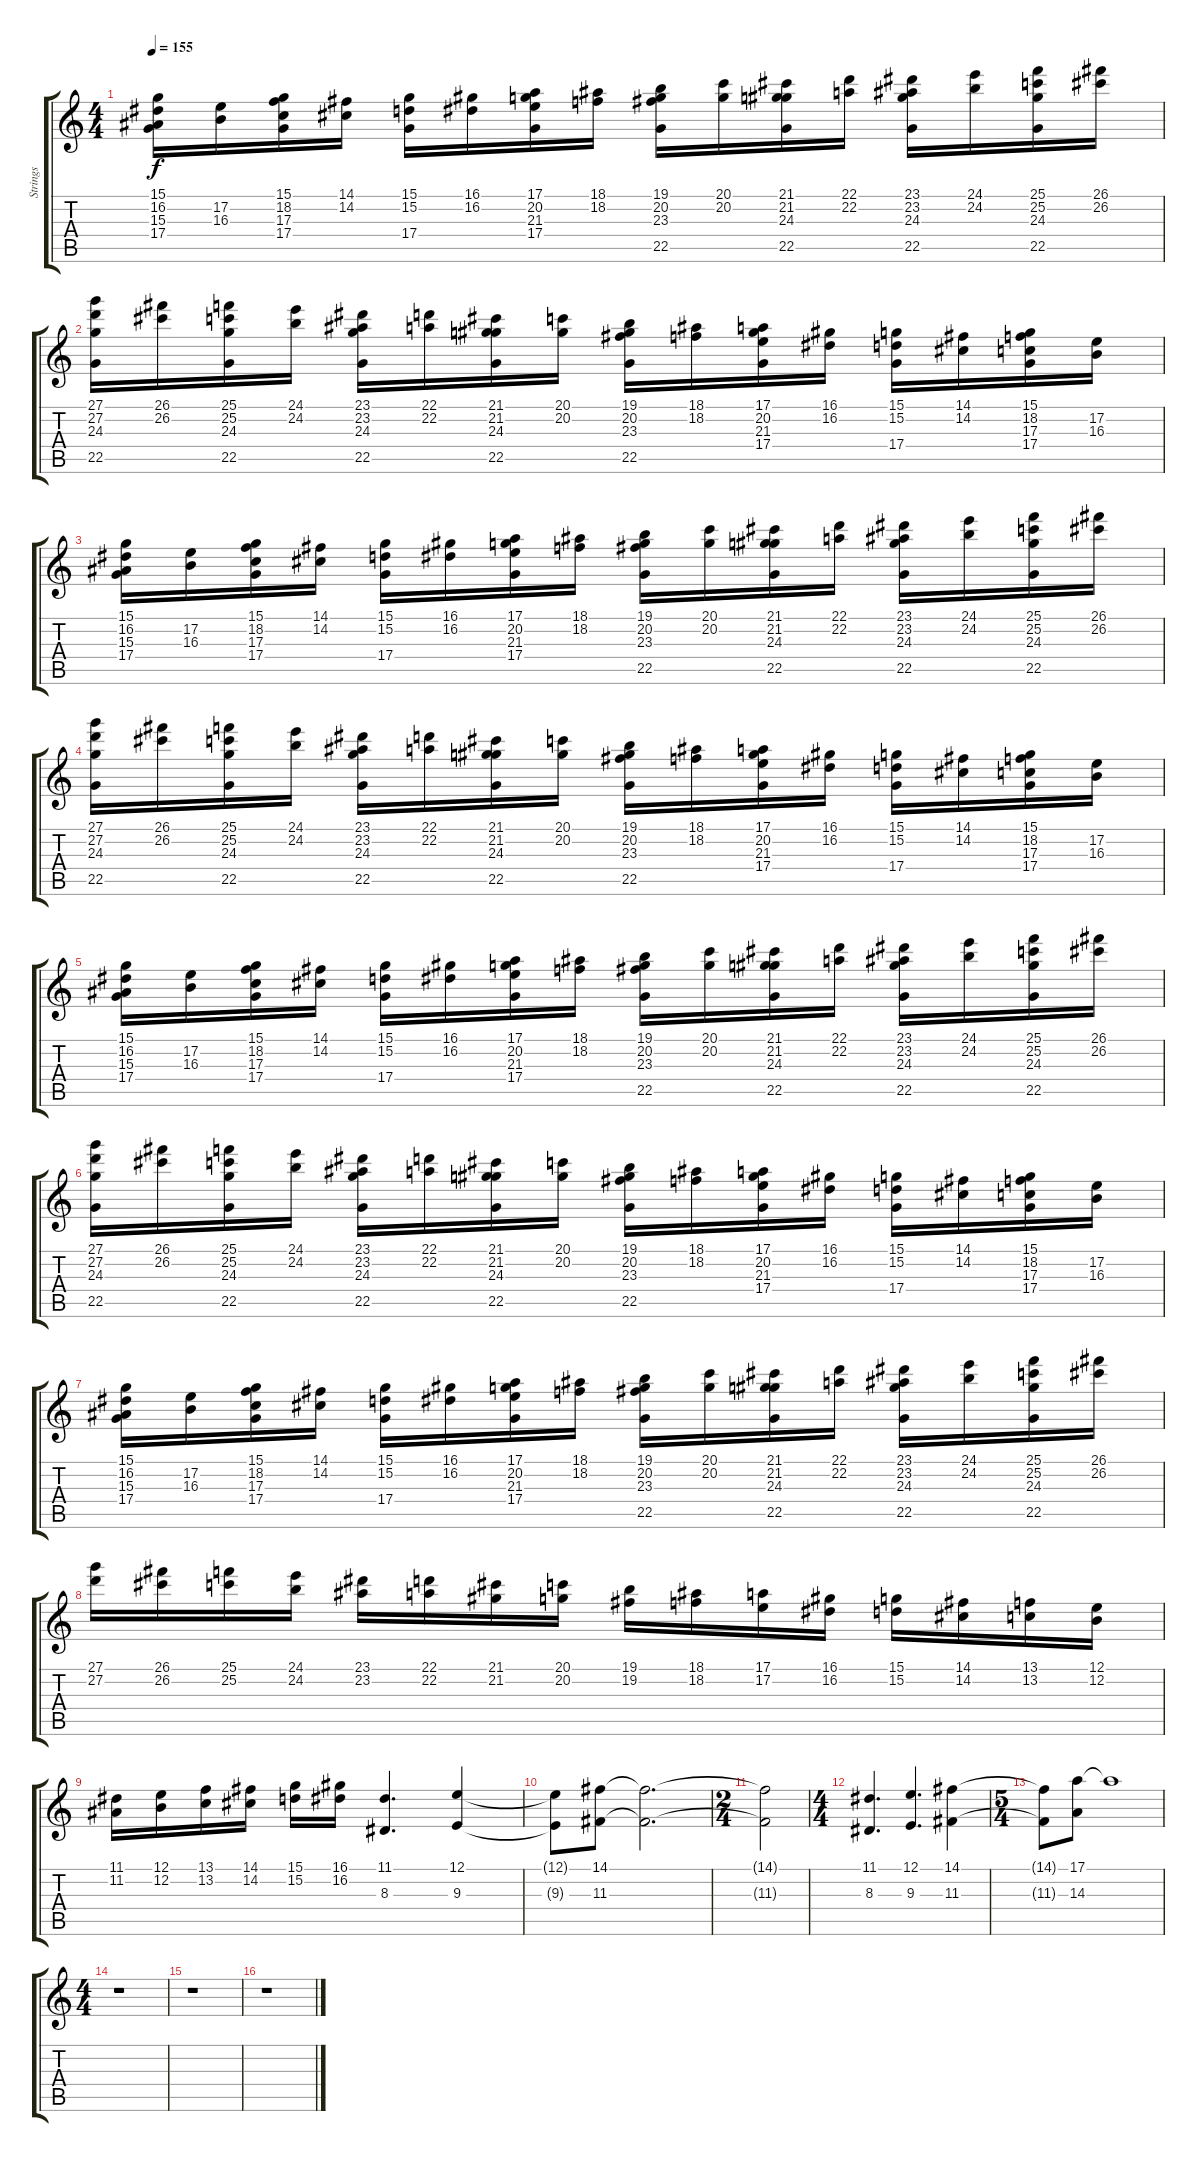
\track ("Strings" "Strings") {instrument stringensemble1}
\staff {score tabs}
\tuning (E4 B3 G3 D3 A2 E2) {hide}
\ts (4 4)
\tempo 155
\clef g2
\ks c
(15.1 16.2 15.3 17.4).16{dy f} (17.2 16.3).16 (15.1 18.2 17.3 17.4).16 (14.1 14.2).16 (15.1 15.2 17.4).16 (16.1 16.2).16 (17.1 20.2 21.3 17.4).16 (18.1 18.2).16 (19.1 20.2 23.3 22.5).16 (20.1 20.2).16 (21.1 21.2 24.3 22.5).16 (22.1 22.2).16 (23.1 23.2 24.3 22.5).16 (24.1 24.2).16 (25.1 25.2 24.3 22.5).16 (26.1 26.2).16 |
(27.1 27.2 24.3 22.5).16 (26.1 26.2).16 (25.1 25.2 24.3 22.5).16 (24.1 24.2).16 (23.1 23.2 24.3 22.5).16 (22.1 22.2).16 (21.1 21.2 24.3 22.5).16 (20.1 20.2).16 (19.1 20.2 23.3 22.5).16 (18.1 18.2).16 (17.1 20.2 21.3 17.4).16 (16.1 16.2).16 (15.1 15.2 17.4).16 (14.1 14.2).16 (15.1 18.2 17.3 17.4).16 (17.2 16.3).16 |
(15.1 16.2 15.3 17.4).16 (17.2 16.3).16 (15.1 18.2 17.3 17.4).16 (14.1 14.2).16 (15.1 15.2 17.4).16 (16.1 16.2).16 (17.1 20.2 21.3 17.4).16 (18.1 18.2).16 (19.1 20.2 23.3 22.5).16 (20.1 20.2).16 (21.1 21.2 24.3 22.5).16 (22.1 22.2).16 (23.1 23.2 24.3 22.5).16 (24.1 24.2).16 (25.1 25.2 24.3 22.5).16 (26.1 26.2).16 |
(27.1 27.2 24.3 22.5).16 (26.1 26.2).16 (25.1 25.2 24.3 22.5).16 (24.1 24.2).16 (23.1 23.2 24.3 22.5).16 (22.1 22.2).16 (21.1 21.2 24.3 22.5).16 (20.1 20.2).16 (19.1 20.2 23.3 22.5).16 (18.1 18.2).16 (17.1 20.2 21.3 17.4).16 (16.1 16.2).16 (15.1 15.2 17.4).16 (14.1 14.2).16 (15.1 18.2 17.3 17.4).16 (17.2 16.3).16 |
(15.1 16.2 15.3 17.4).16 (17.2 16.3).16 (15.1 18.2 17.3 17.4).16 (14.1 14.2).16 (15.1 15.2 17.4).16 (16.1 16.2).16 (17.1 20.2 21.3 17.4).16 (18.1 18.2).16 (19.1 20.2 23.3 22.5).16 (20.1 20.2).16 (21.1 21.2 24.3 22.5).16 (22.1 22.2).16 (23.1 23.2 24.3 22.5).16 (24.1 24.2).16 (25.1 25.2 24.3 22.5).16 (26.1 26.2).16 |
(27.1 27.2 24.3 22.5).16 (26.1 26.2).16 (25.1 25.2 24.3 22.5).16 (24.1 24.2).16 (23.1 23.2 24.3 22.5).16 (22.1 22.2).16 (21.1 21.2 24.3 22.5).16 (20.1 20.2).16 (19.1 20.2 23.3 22.5).16 (18.1 18.2).16 (17.1 20.2 21.3 17.4).16 (16.1 16.2).16 (15.1 15.2 17.4).16 (14.1 14.2).16 (15.1 18.2 17.3 17.4).16 (17.2 16.3).16 |
(15.1 16.2 15.3 17.4).16 (17.2 16.3).16 (15.1 18.2 17.3 17.4).16 (14.1 14.2).16 (15.1 15.2 17.4).16 (16.1 16.2).16 (17.1 20.2 21.3 17.4).16 (18.1 18.2).16 (19.1 20.2 23.3 22.5).16 (20.1 20.2).16 (21.1 21.2 24.3 22.5).16 (22.1 22.2).16 (23.1 23.2 24.3 22.5).16 (24.1 24.2).16 (25.1 25.2 24.3 22.5).16 (26.1 26.2).16 |
(27.1 27.2).16 (26.1 26.2).16 (25.1 25.2).16 (24.1 24.2).16 (23.1 23.2).16 (22.1 22.2).16 (21.1 21.2).16 (20.1 20.2).16 (19.1 19.2).16 (18.1 18.2).16 (17.1 17.2).16 (16.1 16.2).16 (15.1 15.2).16 (14.1 14.2).16 (13.1 13.2).16 (12.1 12.2).16 |
(11.1 11.2).16 (12.1 12.2).16 (13.1 13.2).16 (14.1 14.2).16 (15.1 15.2).16 (16.1 16.2).16 (11.1 8.3).4{d} (12.1 9.3).4 |
(12.1{t} 9.3{t}).8 (14.1 11.3).8 (14.1{t} 11.3{t}).2{d} |
\ts (2 4)
(14.1{t} 11.3{t}).2 |
\ts (4 4)
(11.1 8.3).4{d} (12.1 9.3).4{d} (14.1 11.3).4 |
\ts (5 4)
(14.1{t} 11.3{t}).8 (17.1 14.3).8 17.1{t}.1 |
\ts (4 4)
r.1 |
r.1 |
r.1
